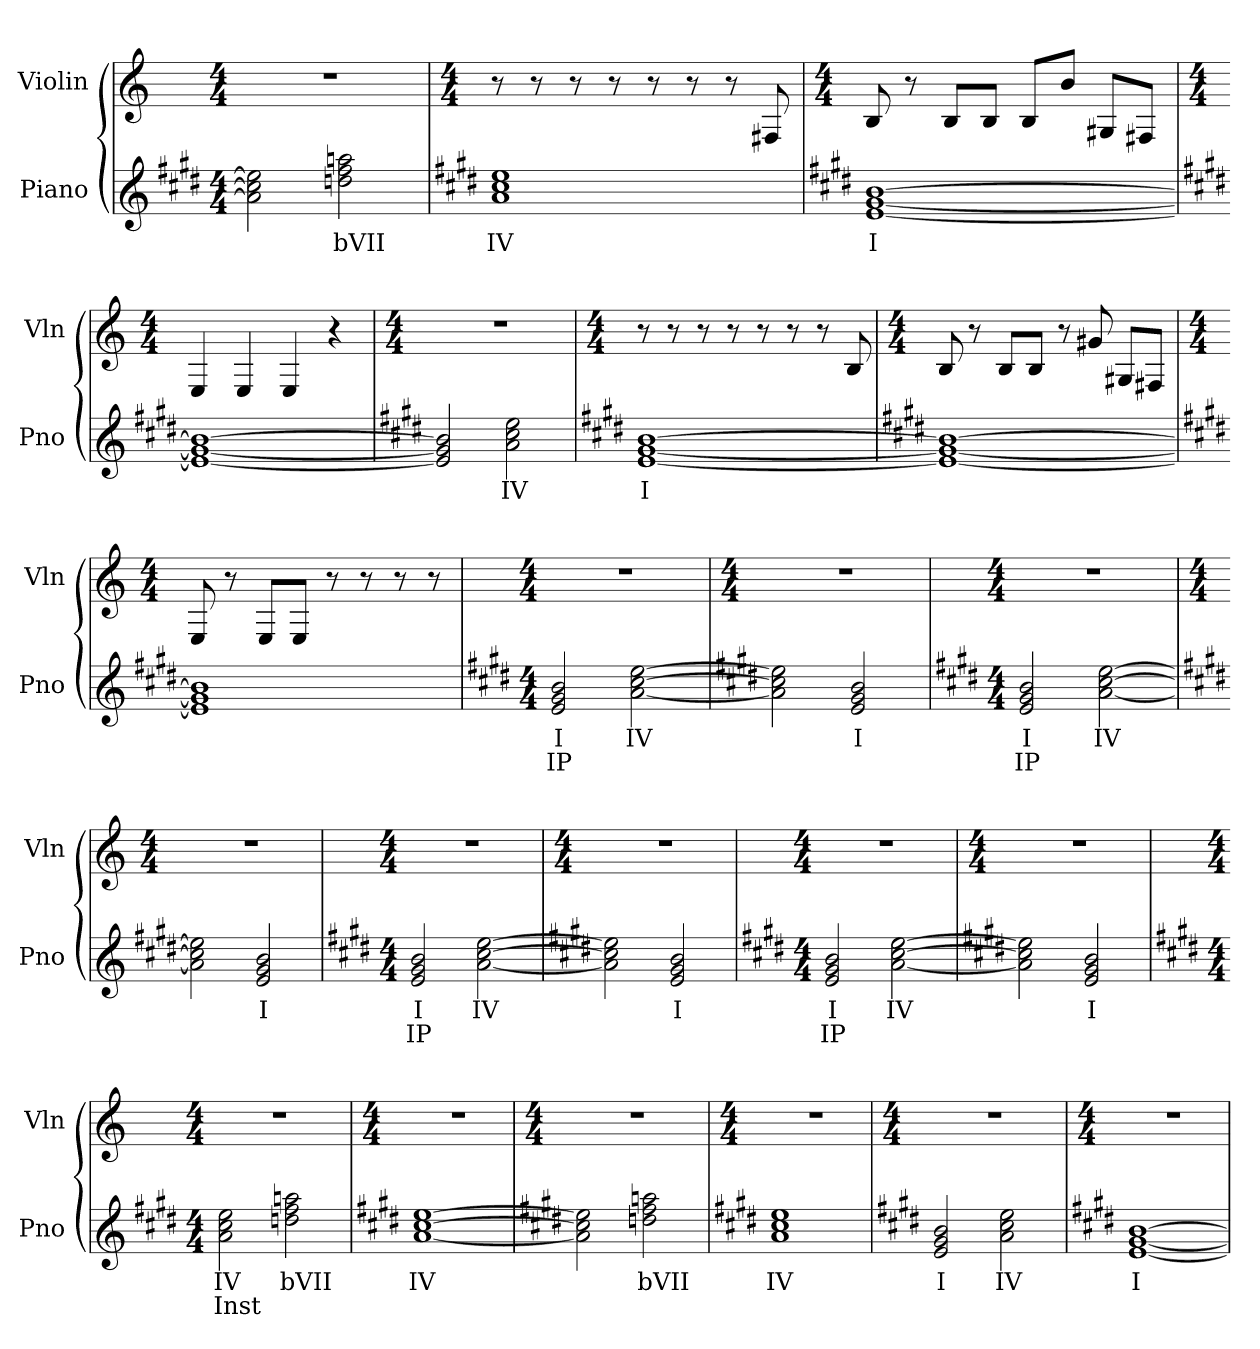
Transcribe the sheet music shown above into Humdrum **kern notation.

**kern	**text	**text	**kern
*part2	*part2	*part2	*part1
*staff2	*staff2	*staff2	*staff1
*I"Piano	*	*	*I"Violin
*I'Pno	*	*	*I'Vln
*k[f#c#g#d#]	*	*	*
*E:	*	*	*
*M4/4	*	*	*M4/4
=	=	=	=
2a] 2cc#] 2ee]	.	.	1r
2ddn 2ff# 2aan	bVII	.	.
=	=	=	=
*k[f#c#g#d#]	*	*	*
*E:	*	*	*
*	*	*	*M4/4
1a 1cc# 1ee	IV	.	8r
.	.	.	8r
.	.	.	8r
.	.	.	8r
.	.	.	8r
.	.	.	8r
.	.	.	8r
.	.	.	8F#X
=	=	=	=
*k[f#c#g#d#]	*	*	*
*E:	*	*	*
*	*	*	*M4/4
[1e [1g# [1b	I	.	8B
.	.	.	8r
.	.	.	8BL
.	.	.	8BJ
.	.	.	8BL
.	.	.	8bJ
.	.	.	8G#XL
.	.	.	8F#XJ
=	=	=	=
*k[f#c#g#d#]	*	*	*
*E:	*	*	*
*	*	*	*M4/4
1e_ 1g#_ 1b_	.	.	4E
.	.	.	4E
.	.	.	4E
.	.	.	4r
=	=	=	=
*k[f#c#g#d#]	*	*	*
*E:	*	*	*
*	*	*	*M4/4
2e] 2g#] 2b]	.	.	1r
2a 2cc# 2ee	IV	.	.
=	=	=	=
*k[f#c#g#d#]	*	*	*
*E:	*	*	*
*	*	*	*M4/4
[1e [1g# [1b	I	.	8r
.	.	.	8r
.	.	.	8r
.	.	.	8r
.	.	.	8r
.	.	.	8r
.	.	.	8r
.	.	.	8B
=	=	=	=
*k[f#c#g#d#]	*	*	*
*E:	*	*	*
*	*	*	*M4/4
1e_ 1g#_ 1b_	.	.	8B
.	.	.	8r
.	.	.	8BL
.	.	.	8BJ
.	.	.	8r
.	.	.	8g#X
.	.	.	8G#XL
.	.	.	8F#XJ
=	=	=	=
*k[f#c#g#d#]	*	*	*
*E:	*	*	*
*	*	*	*M4/4
1e] 1g#] 1b]	.	.	8E
.	.	.	8r
.	.	.	8EL
.	.	.	8EJ
.	.	.	8r
.	.	.	8r
.	.	.	8r
.	.	.	8r
=	=	=	=
*k[f#c#g#d#]	*	*	*
*E:	*	*	*
*M4/4	*	*	*M4/4
2e 2g# 2b	I	IP	1r
[2a [2cc# [2ee	IV	.	.
=	=	=	=
*k[f#c#g#d#]	*	*	*
*E:	*	*	*
*	*	*	*M4/4
2a] 2cc#] 2ee]	.	.	1r
2e 2g# 2b	I	.	.
=	=	=	=
*k[f#c#g#d#]	*	*	*
*E:	*	*	*
*M4/4	*	*	*M4/4
2e 2g# 2b	I	IP	1r
[2a [2cc# [2ee	IV	.	.
=	=	=	=
*k[f#c#g#d#]	*	*	*
*E:	*	*	*
*	*	*	*M4/4
2a] 2cc#] 2ee]	.	.	1r
2e 2g# 2b	I	.	.
=	=	=	=
*k[f#c#g#d#]	*	*	*
*E:	*	*	*
*M4/4	*	*	*M4/4
2e 2g# 2b	I	IP	1r
[2a [2cc# [2ee	IV	.	.
=	=	=	=
*k[f#c#g#d#]	*	*	*
*E:	*	*	*
*	*	*	*M4/4
2a] 2cc#] 2ee]	.	.	1r
2e 2g# 2b	I	.	.
=	=	=	=
*k[f#c#g#d#]	*	*	*
*E:	*	*	*
*M4/4	*	*	*M4/4
2e 2g# 2b	I	IP	1r
[2a [2cc# [2ee	IV	.	.
=	=	=	=
*k[f#c#g#d#]	*	*	*
*E:	*	*	*
*	*	*	*M4/4
2a] 2cc#] 2ee]	.	.	1r
2e 2g# 2b	I	.	.
=	=	=	=
*k[f#c#g#d#]	*	*	*
*E:	*	*	*
*M4/4	*	*	*M4/4
2a 2cc# 2ee	IV	Inst	1r
2ddn 2ff# 2aan	bVII	.	.
=	=	=	=
*k[f#c#g#d#]	*	*	*
*E:	*	*	*
*	*	*	*M4/4
[1a [1cc# [1ee	IV	.	1r
=	=	=	=
*k[f#c#g#d#]	*	*	*
*E:	*	*	*
*	*	*	*M4/4
2a] 2cc#] 2ee]	.	.	1r
2ddn 2ff# 2aan	bVII	.	.
=	=	=	=
*k[f#c#g#d#]	*	*	*
*E:	*	*	*
*	*	*	*M4/4
1a 1cc# 1ee	IV	.	1r
=	=	=	=
*k[f#c#g#d#]	*	*	*
*E:	*	*	*
*	*	*	*M4/4
2e 2g# 2b	I	.	1r
2a 2cc# 2ee	IV	.	.
=	=	=	=
*k[f#c#g#d#]	*	*	*
*E:	*	*	*
*	*	*	*M4/4
[1e [1g# [1b	I	.	1r
=	=	=	=
*-	*-	*-	*-
